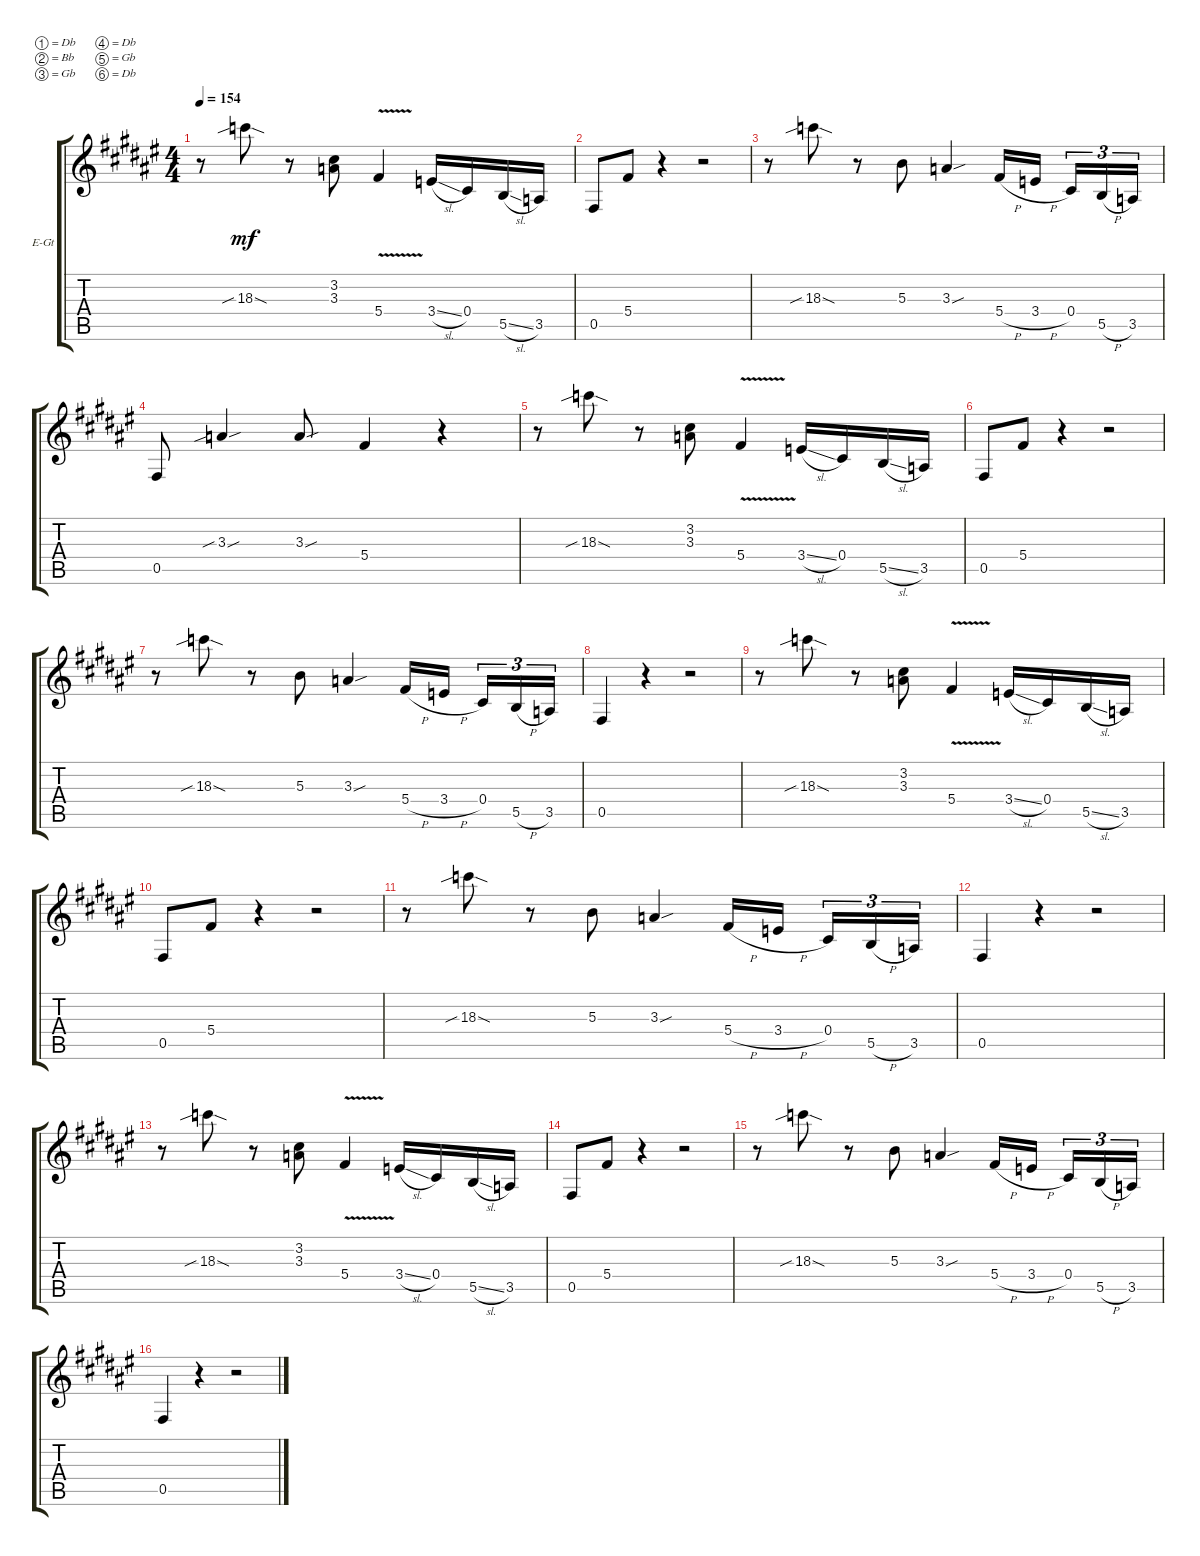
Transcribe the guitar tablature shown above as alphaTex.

\defaultSystemsLayout 4
\bracketExtendMode groupsimilarinstruments
\firstSystemTrackNameOrientation horizontal
\otherSystemsTrackNameOrientation horizontal
\track ("Electric Guitar" "E-Gt") {instrument distortionguitar}
\staff {score tabs}
\tuning (Db4 Bb3 Gb3 Db3 Gb2 Db2)
\ts (4 4)
\tempo 154
\clef g2
\ks f#
r.8{dy mf} 18.3{sib sod}.8 r.8 (3.3 3.2).8 5.4{v}.4 3.4{sl}.16 0.4.16 5.5{sl}.16 3.5.16 |
0.5.8 5.4.8 r.4 r.2 |
r.8 18.3{sib sod}.8 r.8 5.3.8 3.3{sou}.4 5.4{h}.16 3.4{h}.16 0.4.16{tu (3 2)} 5.5{h}.16{tu (3 2)} 3.5.16{tu (3 2)} |
0.5.8 3.3{sib sou}.4 3.3{sou}.8 5.4.4 r.4 |
r.8 18.3{sib sod}.8 r.8 (3.3 3.2).8 5.4{v}.4 3.4{sl}.16 0.4.16 5.5{sl}.16 3.5.16 |
0.5.8 5.4.8 r.4 r.2 |
r.8 18.3{sib sod}.8 r.8 5.3.8 3.3{sou}.4 5.4{h}.16 3.4{h}.16 0.4.16{tu (3 2)} 5.5{h}.16{tu (3 2)} 3.5.16{tu (3 2)} |
0.5.4 r.4 r.2 |
r.8 18.3{sib sod}.8 r.8 (3.3 3.2).8 5.4{v}.4 3.4{sl}.16 0.4.16 5.5{sl}.16 3.5.16 |
0.5.8 5.4.8 r.4 r.2 |
r.8 18.3{sib sod}.8 r.8 5.3.8 3.3{sou}.4 5.4{h}.16 3.4{h}.16 0.4.16{tu (3 2)} 5.5{h}.16{tu (3 2)} 3.5.16{tu (3 2)} |
0.5.4 r.4 r.2 |
r.8 18.3{sib sod}.8 r.8 (3.3 3.2).8 5.4{v}.4 3.4{sl}.16 0.4.16 5.5{sl}.16 3.5.16 |
0.5.8 5.4.8 r.4 r.2 |
r.8 18.3{sib sod}.8 r.8 5.3.8 3.3{sou}.4 5.4{h}.16 3.4{h}.16 0.4.16{tu (3 2)} 5.5{h}.16{tu (3 2)} 3.5.16{tu (3 2)} |
0.5.4 r.4 r.2
